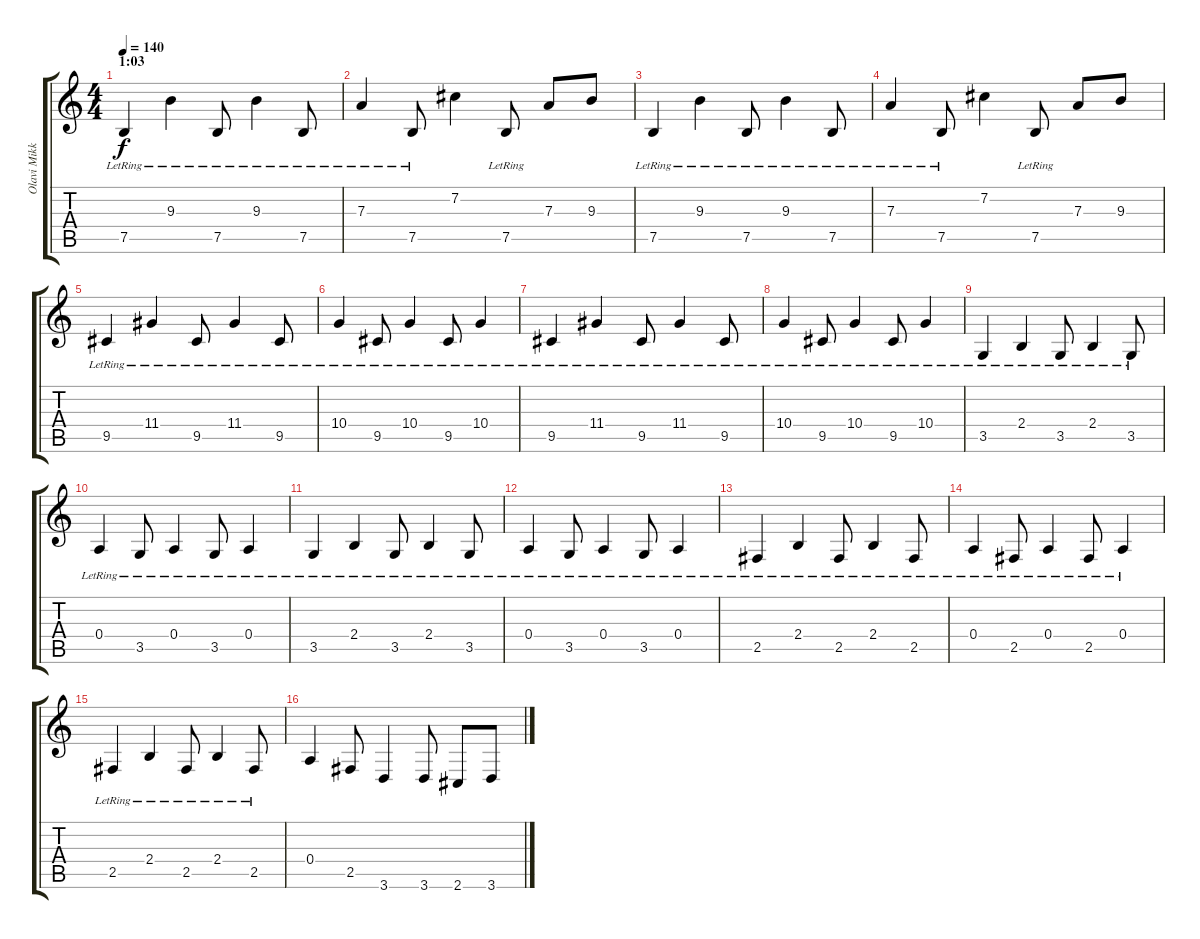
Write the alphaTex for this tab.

\track ("Olavi Mikkonen" "Olavi Mikk") {instrument distortionguitar}
\staff {score tabs}
\tuning (B3 Gb3 D3 A2 E2 B1) {hide}
\ts (4 4)
\section ("" "1:03")
\tempo 140
\clef g2
\ks c
7.5{lr}.4{dy f} 9.3{lr}.4 7.5{lr}.8 9.3{lr}.4 7.5{lr}.8 |
7.3{lr}.4 7.5{lr}.8 7.2.4 7.5{lr}.8 7.3.8 9.3.8 |
7.5{lr}.4 9.3{lr}.4 7.5{lr}.8 9.3{lr}.4 7.5{lr}.8 |
7.3{lr}.4 7.5{lr}.8 7.2.4 7.5{lr}.8 7.3.8 9.3.8 |
9.5{lr}.4 11.4{lr}.4 9.5{lr}.8 11.4{lr}.4 9.5{lr}.8 |
10.4{lr}.4 9.5{lr}.8 10.4{lr}.4 9.5{lr}.8 10.4{lr}.4 |
9.5{lr}.4 11.4{lr}.4 9.5{lr}.8 11.4{lr}.4 9.5{lr}.8 |
10.4{lr}.4 9.5{lr}.8 10.4{lr}.4 9.5{lr}.8 10.4{lr}.4 |
3.5{lr}.4 2.4{lr}.4 3.5{lr}.8 2.4{lr}.4 3.5{lr}.8 |
0.4{lr}.4 3.5{lr}.8 0.4{lr}.4 3.5{lr}.8 0.4{lr}.4 |
3.5{lr}.4 2.4{lr}.4 3.5{lr}.8 2.4{lr}.4 3.5{lr}.8 |
0.4{lr}.4 3.5{lr}.8 0.4{lr}.4 3.5{lr}.8 0.4{lr}.4 |
2.5{lr}.4 2.4{lr}.4 2.5{lr}.8 2.4{lr}.4 2.5{lr}.8 |
0.4{lr}.4 2.5{lr}.8 0.4{lr}.4 2.5{lr}.8 0.4{lr}.4 |
2.5{lr}.4 2.4{lr}.4 2.5{lr}.8 2.4{lr}.4 2.5{lr}.8 |
0.4.4 2.5.8 3.6.4 3.6.8 2.6.8 3.6.8
